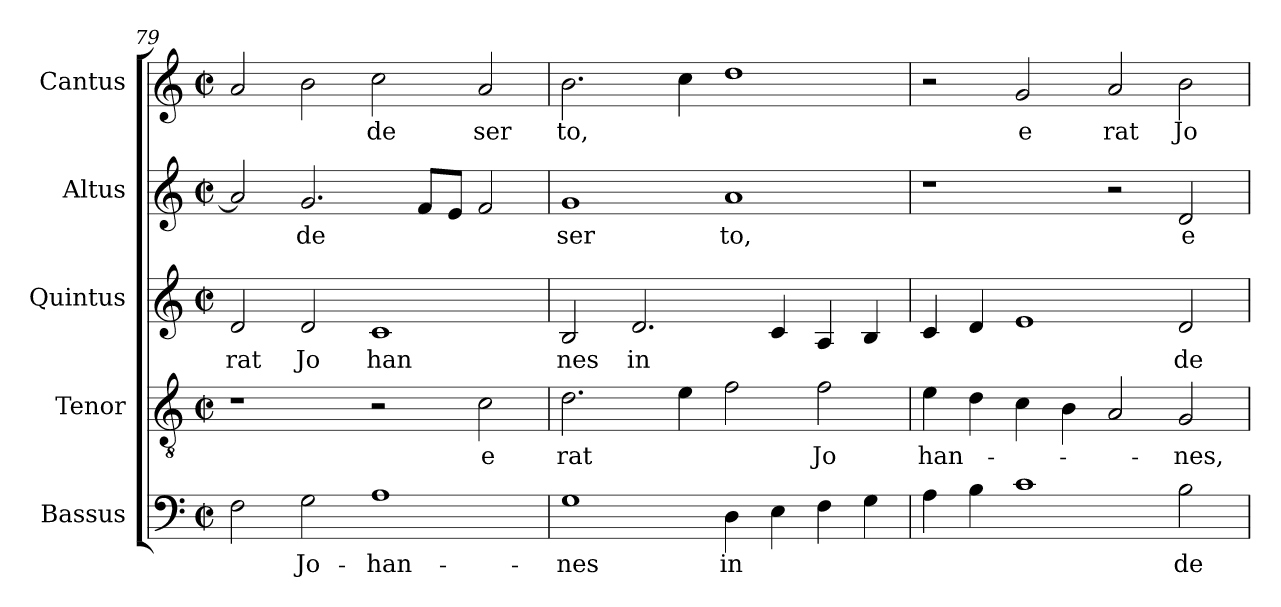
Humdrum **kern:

**kern	**text	**kern	**text	**kern	**text	**kern	**text	**kern	**text
*part5	*part5	*part4	*part4	*part3	*part3	*part2	*part2	*part1	*part1
*staff5	*staff5	*staff4	*staff4	*staff3	*staff3	*staff2	*staff2	*staff1	*staff1
*I"Bassus	*	*I"Tenor	*	*I"Quintus	*	*I"Altus	*	*I"Cantus	*
*clefF4	*	*clefGv2	*	*clefG2	*	*clefG2	*	*clefG2	*
*M2/2	*	*M2/2	*	*M2/2	*	*M2/2	*	*M2/2	*
*met(c|)	*	*met(c|)	*	*met(c|)	*	*met(c|)	*	*met(c|)	*
=79	=79	=79	=79	=79	=79	=79	=79	=79	=79
!	!	!	!	!	!LO:LY:b:cj	!	!	!	!
2F\	.	1r	.	2d/	rat	2a/]	.	2a/	.
!	!LO:LY:b:cj	!	!	!	!LO:LY:b:cj	!	!LO:LY:b:cj	!	!
2G\	Jo-	.	.	2d/	Jo	2.g/	de	2b\	.
!	!LO:LY:b:cj	!	!	!	!LO:LY:b:cj	!	!	!	!LO:LY:b:cj
1A	-han-	2r	.	1c	han	.	.	2cc\	de
.	.	.	.	.	.	8f/L	.	.	.
.	.	.	.	.	.	8e/J	.	.	.
!	!	!	!LO:LY:b:cj	!	!	!	!	!	!LO:LY:b:cj
.	.	2c\	e	.	.	2f/	.	2a/	ser
=80	=80	=80	=80	=80	=80	=80	=80	=80	=80
!	!LO:LY:b:cj	!	!LO:LY:b	!	!LO:LY:b:cj	!	!LO:LY:b:cj	!	!LO:LY:b:cj
1G	-nes	2.d\	rat	2B/	nes	1g	ser	2.b\	to,
!	!	!	!	!	!LO:LY:b:cj	!	!	!	!
.	.	.	.	2.d/	in	.	.	.	.
.	.	4e\	.	.	.	.	.	4cc\	.
!	!LO:LY:b:cj	!	!	!	!	!	!LO:LY:b:cj	!	!
4D\	in	2f\	.	.	.	1a	to,	1dd	.
4E\	.	.	.	4c/	.	.	.	.	.
!	!	!	!LO:LY:b:cj	!	!	!	!	!	!
4F\	.	2f\	Jo	4A/	.	.	.	.	.
4G\	.	.	.	4B/	.	.	.	.	.
!!LO:LB:g=z
=81	=81	=81	=81	=81	=81	=81	=81	=81	=81
!	!	!	!LO:LY:b	!	!	!	!	!	!
4A\	.	4e\	han-	4c/	.	1r	.	2r	.
4B\	.	4d\	.	4d/	.	.	.	.	.
!	!	!	!	!	!	!	!	!	!LO:LY:b:cj
1c	.	4c\	.	1e	.	.	.	2g/	e
.	.	4B\	.	.	.	.	.	.	.
!	!	!	!	!	!	!	!	!	!LO:LY:b:cj
.	.	2A/	.	.	.	2r	.	2a/	rat
!	!LO:LY:b:cj	!	!LO:LY:b:cj	!	!LO:LY:b:cj	!	!LO:LY:b:cj	!	!LO:LY:b:cj
2B\	de	2G/	-nes,	2d/	de	2d/	e-	2b\	Jo
=	=	=	=	=	=	=	=	=	=
*-	*-	*-	*-	*-	*-	*-	*-	*-	*-
